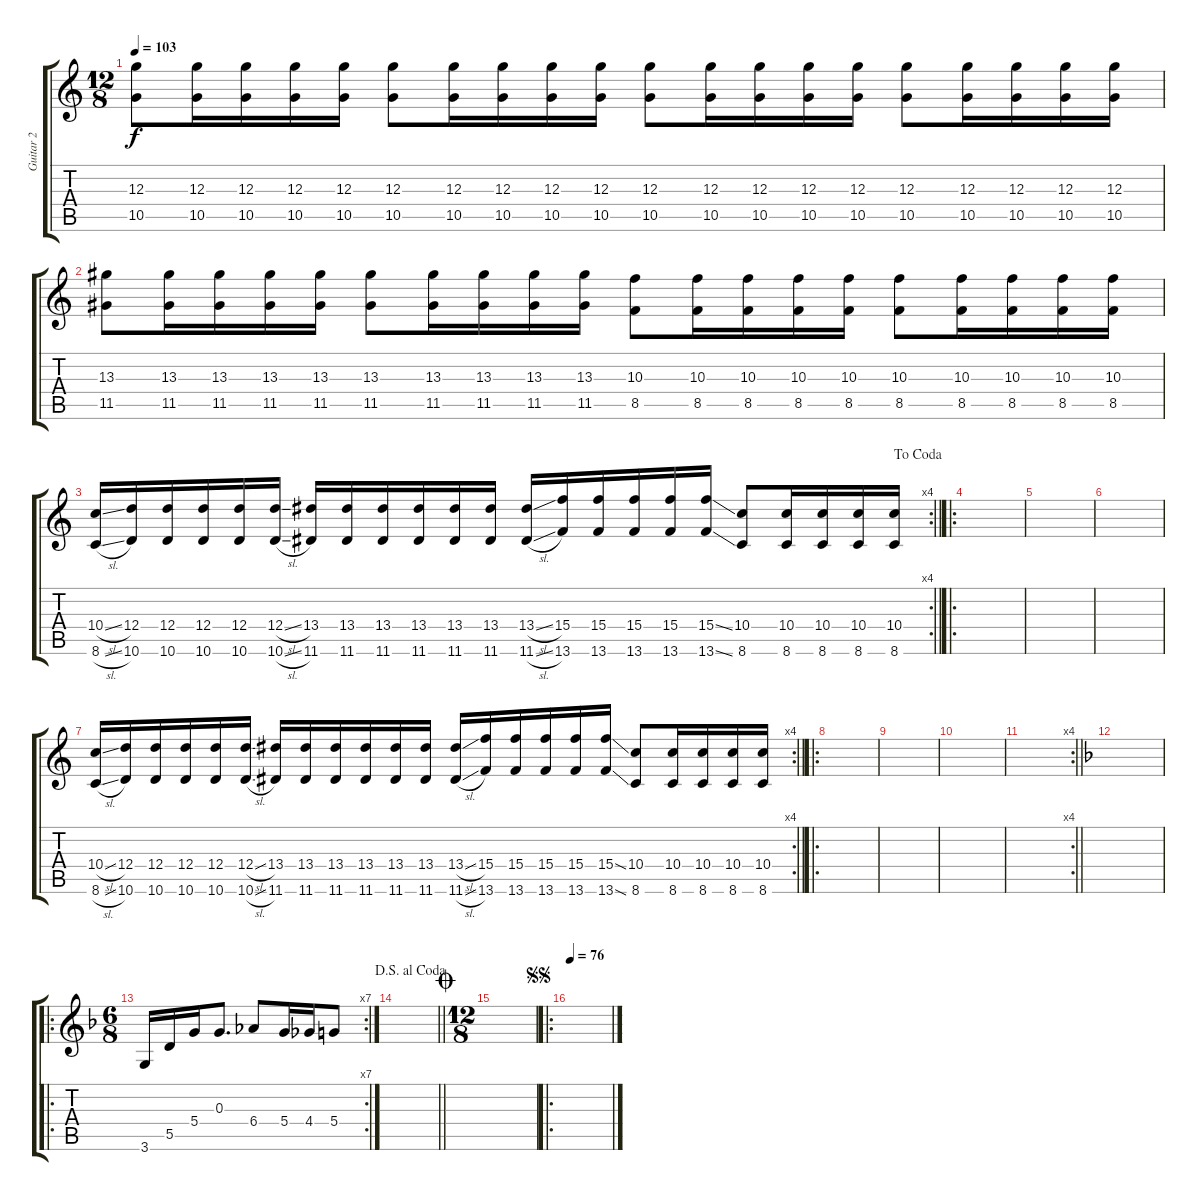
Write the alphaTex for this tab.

\track ("Guitar 2" "Guitar 2") {instrument electricguitarjazz}
\staff {score tabs}
\tuning (E4 B3 G3 D3 A2 E2) {hide}
\ts (12 8)
\tempo 103
\clef g2
\ks c
(12.3 10.5).8{dy f} (12.3 10.5).16 (12.3 10.5).16 (12.3 10.5).16 (12.3 10.5).16 (12.3 10.5).8 (12.3 10.5).16 (12.3 10.5).16 (12.3 10.5).16 (12.3 10.5).16 (12.3 10.5).8 (12.3 10.5).16 (12.3 10.5).16 (12.3 10.5).16 (12.3 10.5).16 (12.3 10.5).8 (12.3 10.5).16 (12.3 10.5).16 (12.3 10.5).16 (12.3 10.5).16 |
(13.3 11.5).8 (13.3 11.5).16 (13.3 11.5).16 (13.3 11.5).16 (13.3 11.5).16 (13.3 11.5).8 (13.3 11.5).16 (13.3 11.5).16 (13.3 11.5).16 (13.3 11.5).16 (10.3 8.5).8 (10.3 8.5).16 (10.3 8.5).16 (10.3 8.5).16 (10.3 8.5).16 (10.3 8.5).8 (10.3 8.5).16 (10.3 8.5).16 (10.3 8.5).16 (10.3 8.5).16 |
\rc 4
\jump dacoda
\barLineRight lightlight
(10.4{sl} 8.6{sl}).16 (12.4 10.6).16 (12.4 10.6).16 (12.4 10.6).16 (12.4 10.6).16 (12.4{sl} 10.6{sl}).16 (13.4 11.6).16 (13.4 11.6).16 (13.4 11.6).16 (13.4 11.6).16 (13.4 11.6).16 (13.4 11.6).16 (13.4{sl} 11.6{sl}).16 (15.4 13.6).16 (15.4 13.6).16 (15.4 13.6).16 (15.4 13.6).16 (15.4{ss} 13.6{ss}).16 (10.4 8.6).8 (10.4 8.6).16 (10.4 8.6).16 (10.4 8.6).16 (10.4 8.6).16 |
\ro
|
|
|
\rc 4
\barLineRight lightlight
(10.4{sl} 8.6{sl}).16 (12.4 10.6).16 (12.4 10.6).16 (12.4 10.6).16 (12.4 10.6).16 (12.4{sl} 10.6{sl}).16 (13.4 11.6).16 (13.4 11.6).16 (13.4 11.6).16 (13.4 11.6).16 (13.4 11.6).16 (13.4 11.6).16 (13.4{sl} 11.6{sl}).16 (15.4 13.6).16 (15.4 13.6).16 (15.4 13.6).16 (15.4 13.6).16 (15.4{ss} 13.6{ss}).16 (10.4 8.6).8 (10.4 8.6).16 (10.4 8.6).16 (10.4 8.6).16 (10.4 8.6).16 |
\ro
|
|
|
\rc 4
\barLineRight lightlight
|
\ks dminor
|
\ro
\rc 7
\ts (6 8)
3.6.16 5.5.16 5.4.16 0.3.8{d} 6.4.8 5.4.16 4.4.16 5.4.8 |
\jump dalsegnoalcoda
\barLineRight lightlight
|
\ts (12 8)
\jump coda
|
\ro
\jump segnosegno
\tempo 76
